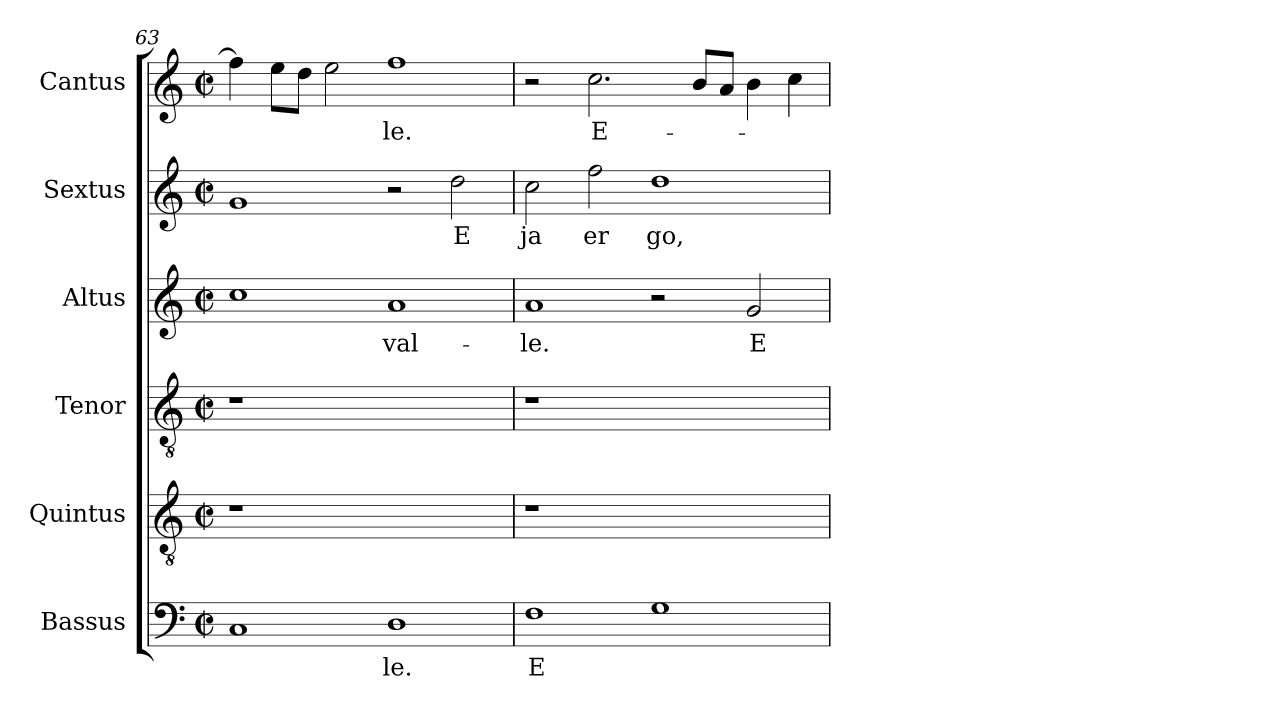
**kern	**text	**kern	**kern	**kern	**text	**kern	**text	**kern	**text
*part6	*part6	*part5	*part4	*part3	*part3	*part2	*part2	*part1	*part1
*staff6	*staff6	*staff5	*staff4	*staff3	*staff3	*staff2	*staff2	*staff1	*staff1
*I"Bassus	*	*I"Quintus	*I"Tenor	*I"Altus	*	*I"Sextus	*	*I"Cantus	*
*I'Bassus	*	*I'Quintus	*I'Tenor	*I'Altus	*	*I'Sextus	*	*I'Cantus	*
*clefF4	*	*clefGv2	*clefGv2	*clefG2	*	*clefG2	*	*clefG2	*
*M2/2	*	*M2/2	*M2/2	*M2/2	*	*M2/2	*	*M2/2	*
*met(c|)	*	*met(c|)	*met(c|)	*met(c|)	*	*met(c|)	*	*met(c|)	*
=63	=63	=63	=63	=63	=63	=63	=63	=63	=63
1C	.	1r	1r	1cc	.	1g	.	4ff\]	.
.	.	.	.	.	.	.	.	8ee\L	.
.	.	.	.	.	.	.	.	8dd\J	.
.	.	.	.	.	.	.	.	2ee\	.
!	!LO:LY:b:cj	!	!	!	!LO:LY:b:cj	!	!	!	!LO:LY:b:cj
1D	le.	1ryy	1ryy	1a	val-	2r	.	1ff	-le.
!	!	!	!	!	!	!	!LO:LY:b:cj	!	!
.	.	.	.	.	.	2dd\	E	.	.
=64	=64	=64	=64	=64	=64	=64	=64	=64	=64
!	!LO:LY:b:cj	!	!	!	!LO:LY:b:cj	!	!LO:LY:b:cj	!	!
1F	E	1r	1r	1a	-le.	2cc\	ja	2r	.
!	!	!	!	!	!	!	!LO:LY:b:cj	!	!LO:LY:b:cj
.	.	.	.	.	.	2ff\	er	2.cc\	E-
!	!	!	!	!	!	!	!LO:LY:b:cj	!	!
1G	.	1ryy	1ryy	2r	.	1dd	go,	.	.
.	.	.	.	.	.	.	.	8b/L	.
.	.	.	.	.	.	.	.	8a/J	.
!	!	!	!	!	!LO:LY:b:cj	!	!	!	!
.	.	.	.	2g/	E-	.	.	4b\	.
.	.	.	.	.	.	.	.	4cc\	.
=	=	=	=	=	=	=	=	=	=
*-	*-	*-	*-	*-	*-	*-	*-	*-	*-
